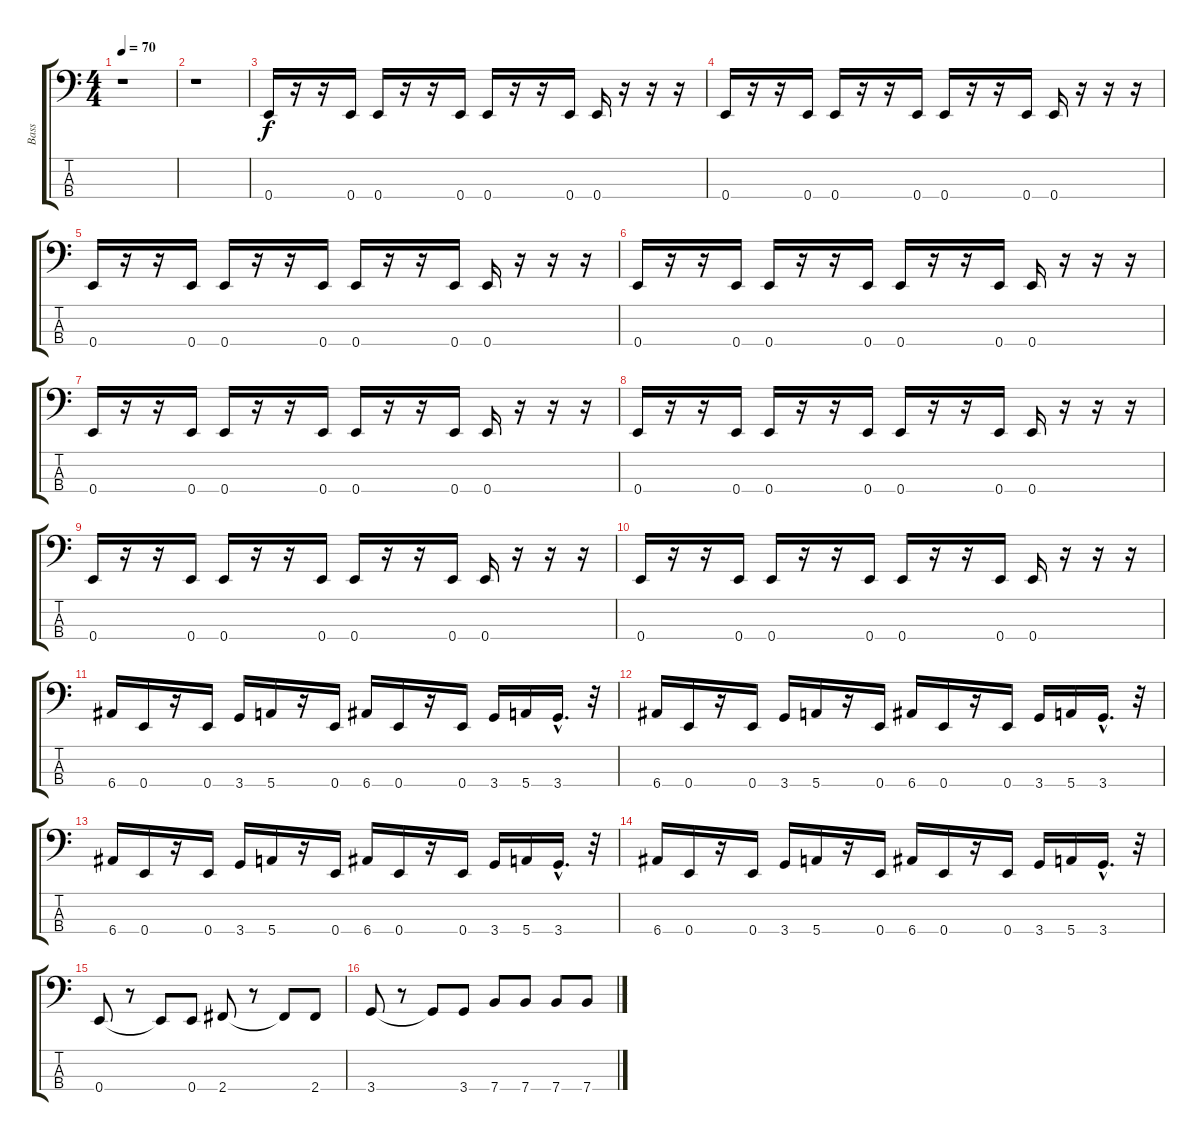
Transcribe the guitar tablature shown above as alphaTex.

\track ("Bass" "Bass") {instrument electricbasspick}
\staff {score tabs}
\tuning (G2 D2 A1 E1) {hide}
\ts (4 4)
\tempo 70
\clef f4
\ks c
r.1{dy f instrument electricbasspick} |
r.1 |
0.4.16 r.16 r.16 0.4.16 0.4.16 r.16 r.16 0.4.16 0.4.16 r.16 r.16 0.4.16 0.4.16 r.16 r.16 r.16 |
0.4.16 r.16 r.16 0.4.16 0.4.16 r.16 r.16 0.4.16 0.4.16 r.16 r.16 0.4.16 0.4.16 r.16 r.16 r.16 |
0.4.16 r.16 r.16 0.4.16 0.4.16 r.16 r.16 0.4.16 0.4.16 r.16 r.16 0.4.16 0.4.16 r.16 r.16 r.16 |
0.4.16 r.16 r.16 0.4.16 0.4.16 r.16 r.16 0.4.16 0.4.16 r.16 r.16 0.4.16 0.4.16 r.16 r.16 r.16 |
0.4.16 r.16 r.16 0.4.16 0.4.16 r.16 r.16 0.4.16 0.4.16 r.16 r.16 0.4.16 0.4.16 r.16 r.16 r.16 |
0.4.16 r.16 r.16 0.4.16 0.4.16 r.16 r.16 0.4.16 0.4.16 r.16 r.16 0.4.16 0.4.16 r.16 r.16 r.16 |
0.4.16 r.16 r.16 0.4.16 0.4.16 r.16 r.16 0.4.16 0.4.16 r.16 r.16 0.4.16 0.4.16 r.16 r.16 r.16 |
0.4.16 r.16 r.16 0.4.16 0.4.16 r.16 r.16 0.4.16 0.4.16 r.16 r.16 0.4.16 0.4.16 r.16 r.16 r.16 |
6.4.16 0.4.16 r.16 0.4.16 3.4.16 5.4.16 r.16 0.4.16 6.4.16 0.4.16 r.16 0.4.16 3.4.16 5.4.16 3.4{hac}.16{d} r.32 |
6.4.16 0.4.16 r.16 0.4.16 3.4.16 5.4.16 r.16 0.4.16 6.4.16 0.4.16 r.16 0.4.16 3.4.16 5.4.16 3.4{hac}.16{d} r.32 |
6.4.16 0.4.16 r.16 0.4.16 3.4.16 5.4.16 r.16 0.4.16 6.4.16 0.4.16 r.16 0.4.16 3.4.16 5.4.16 3.4{hac}.16{d} r.32 |
6.4.16 0.4.16 r.16 0.4.16 3.4.16 5.4.16 r.16 0.4.16 6.4.16 0.4.16 r.16 0.4.16 3.4.16 5.4.16 3.4{hac}.16{d} r.32 |
0.4.8 r.8 0.4{t}.8 0.4.8 2.4.8 r.8 2.4{t}.8 2.4.8 |
3.4.8 r.8 3.4{t}.8 3.4.8 7.4.8 7.4.8 7.4.8 7.4.8
